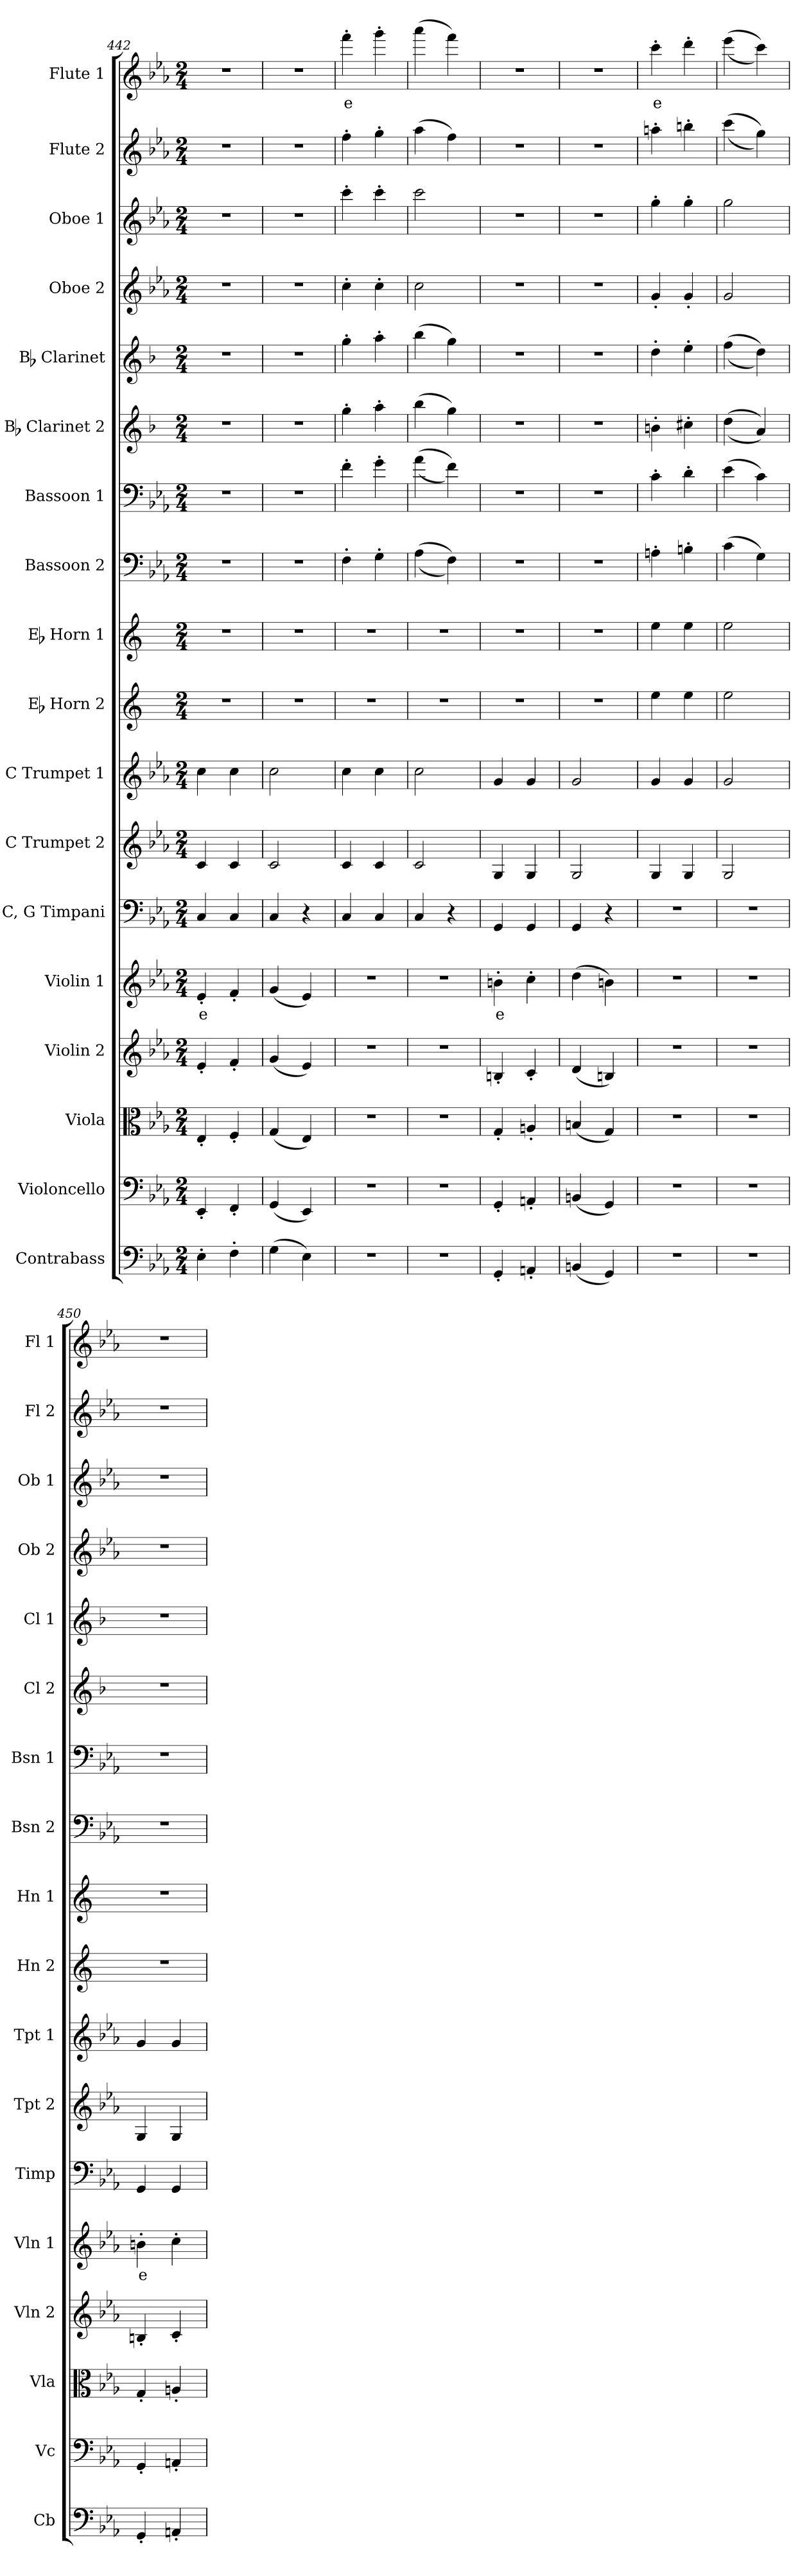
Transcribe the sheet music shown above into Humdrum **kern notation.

**kern	**kern	**kern	**kern	**kern	**text	**kern	**kern	**kern	**kern	**kern	**kern	**kern	**kern	**kern	**kern	**kern	**kern	**kern	**text
*part18	*part17	*part16	*part15	*part14	*part14	*part13	*part12	*part11	*part10	*part9	*part8	*part7	*part6	*part5	*part4	*part3	*part2	*part1	*part1
*staff18	*staff17	*staff16	*staff15	*staff14	*staff14	*staff13	*staff12	*staff11	*staff10	*staff9	*staff8	*staff7	*staff6	*staff5	*staff4	*staff3	*staff2	*staff1	*staff1
*I"Contrabass	*I"Violoncello	*I"Viola	*I"Violin 2	*I"Violin 1	*	*I"C, G Timpani	*I"C Trumpet 2	*I"C Trumpet 1	*I"Eb Horn 2	*I"Eb Horn 1	*I"Bassoon 2	*I"Bassoon 1	*I"Bb Clarinet 2	*I"Bb Clarinet	*I"Oboe 2	*I"Oboe 1	*I"Flute 2	*I"Flute 1	*
*I'Cb	*I'Vc	*I'Vla	*I'Vln 2	*I'Vln 1	*	*I'Timp	*I'Tpt 2	*I'Tpt 1	*I'Hn 2	*I'Hn 1	*I'Bsn 2	*I'Bsn 1	*I'Cl 2	*I'Cl 1	*I'Ob 2	*I'Ob 1	*I'Fl 2	*I'Fl 1	*
*clefF4	*clefF4	*clefC3	*clefG2	*clefG2	*	*clefF4	*clefG2	*clefG2	*clefG2	*clefG2	*clefF4	*clefF4	*clefG2	*clefG2	*clefG2	*clefG2	*clefG2	*clefG2	*
*ITrd7c12	*	*	*	*	*	*	*	*	*ITrd5c9	*ITrd5c9	*	*	*ITrd1c2	*ITrd1c2	*	*	*	*	*
*k[b-e-a-]	*k[b-e-a-]	*k[b-e-a-]	*k[b-e-a-]	*k[b-e-a-]	*	*k[b-e-a-]	*k[b-e-a-]	*k[b-e-a-]	*k[b-e-a-]	*k[b-e-a-]	*k[b-e-a-]	*k[b-e-a-]	*k[b-e-a-]	*k[b-e-a-]	*k[b-e-a-]	*k[b-e-a-]	*k[b-e-a-]	*k[b-e-a-]	*
*M2/4	*M2/4	*M2/4	*M2/4	*M2/4	*	*M2/4	*M2/4	*M2/4	*M2/4	*M2/4	*M2/4	*M2/4	*M2/4	*M2/4	*M2/4	*M2/4	*M2/4	*M2/4	*
=442	=442	=442	=442	=442	=442	=442	=442	=442	=442	=442	=442	=442	=442	=442	=442	=442	=442	=442	=442
!	!	!	!	!	!LO:LY:b:color=#FF0000	!	!	!	!	!	!	!	!	!	!	!	!	!	!
4EE-'\	4EE-'/	4E-'/	4e-'/	4e-'/	e	4C/	4c/	4cc\	2r	2r	2r	2r	2r	2r	2r	2r	2r	2r	.
4FF'\	4FF'/	4F'/	4f'/	4f'/	.	4C/	4c/	4cc\	.	.	.	.	.	.	.	.	.	.	.
=443	=443	=443	=443	=443	=443	=443	=443	=443	=443	=443	=443	=443	=443	=443	=443	=443	=443	=443	=443
(4GG\	(4GG/	(4G/	(4g/	(4g/	.	4C/	2c/	2cc\	2r	2r	2r	2r	2r	2r	2r	2r	2r	2r	.
4EE-\)	4EE-/)	4E-/)	4e-/)	4e-/)	.	4r	.	.	.	.	.	.	.	.	.	.	.	.	.
=444	=444	=444	=444	=444	=444	=444	=444	=444	=444	=444	=444	=444	=444	=444	=444	=444	=444	=444	=444
!	!	!	!	!	!	!	!	!	!	!	!	!	!	!	!	!	!	!	!LO:LY:b:color=#FF0000
2r	2r	2r	2r	2r	.	4C/	4c/	4cc\	2r	2r	4F'\	4f'\	4ff'\	4ff'\	4cc'\	4ccc'\	4ff'\	4fff'\	e
.	.	.	.	.	.	4C/	4c/	4cc\	.	.	4G'\	4g'\	4gg'\	4gg'\	4cc'\	4ccc'\	4gg'\	4ggg'\	.
=445	=445	=445	=445	=445	=445	=445	=445	=445	=445	=445	=445	=445	=445	=445	=445	=445	=445	=445	=445
2r	2r	2r	2r	2r	.	4C/	2c/	2cc\	2r	2r	((4A-\	((4a-\	(4aa-\	(4aa-\	2cc\	2ccc\	(4aa-\	(4aaa-\	.
.	.	.	.	.	.	4r	.	.	.	.	4F\))	4f\))	4ff\)	4ff\)	.	.	4ff\)	4fff\)	.
=446	=446	=446	=446	=446	=446	=446	=446	=446	=446	=446	=446	=446	=446	=446	=446	=446	=446	=446	=446
!	!	!	!	!	!LO:LY:b:color=#FF0000	!	!	!	!	!	!	!	!	!	!	!	!	!	!
4GGG'/	4GG'/	4G'/	4Bn'/	4bn'\	e	4GG/	4G/	4g/	2r	2r	2r	2r	2r	2r	2r	2r	2r	2r	.
4AAAn'/	4AAn'/	4An'/	4c'/	4cc'\	.	4GG/	4G/	4g/	.	.	.	.	.	.	.	.	.	.	.
=447	=447	=447	=447	=447	=447	=447	=447	=447	=447	=447	=447	=447	=447	=447	=447	=447	=447	=447	=447
(4BBBn/	(4BBn/	(4Bn/	(4d/	(4dd\	.	4GG/	2G/	2g/	2r	2r	2r	2r	2r	2r	2r	2r	2r	2r	.
4GGG/)	4GG/)	4G/)	4Bn/)	4bn\)	.	4r	.	.	.	.	.	.	.	.	.	.	.	.	.
=448	=448	=448	=448	=448	=448	=448	=448	=448	=448	=448	=448	=448	=448	=448	=448	=448	=448	=448	=448
!	!	!	!	!	!	!	!	!	!	!	!	!	!	!	!	!	!	!	!LO:LY:b:color=#FF0000
2r	2r	2r	2r	2r	.	2r	4G/	4g/	4g\	4g\	4An'\	4c'\	4an'\	4cc'\	4g'/	4gg'\	4aan'\	4ccc'\	e
.	.	.	.	.	.	.	4G/	4g/	4g\	4g\	4Bn'\	4d'\	4bn'\	4dd'\	4g'/	4gg'\	4bbn'\	4ddd'\	.
=449	=449	=449	=449	=449	=449	=449	=449	=449	=449	=449	=449	=449	=449	=449	=449	=449	=449	=449	=449
2r	2r	2r	2r	2r	.	2r	2G/	2g/	2g\	2g\	(4c\	(4e-\	((4cc\	((4ee-\	2g/	2gg\	((4ccc\	((4eee-\	.
.	.	.	.	.	.	.	.	.	.	.	4G\)	4c\)	4g/))	4cc\))	.	.	4gg\))	4ccc\))	.
=450	=450	=450	=450	=450	=450	=450	=450	=450	=450	=450	=450	=450	=450	=450	=450	=450	=450	=450	=450
!	!	!	!	!	!LO:LY:b:color=#FF0000	!	!	!	!	!	!	!	!	!	!	!	!	!	!
4GGG'/	4GG'/	4G'/	4Bn'/	4bn'\	e	4GG/	4G/	4g/	2r	2r	2r	2r	2r	2r	2r	2r	2r	2r	.
4AAAn'/	4AAn'/	4An'/	4c'/	4cc'\	.	4GG/	4G/	4g/	.	.	.	.	.	.	.	.	.	.	.
=	=	=	=	=	=	=	=	=	=	=	=	=	=	=	=	=	=	=	=
*-	*-	*-	*-	*-	*-	*-	*-	*-	*-	*-	*-	*-	*-	*-	*-	*-	*-	*-	*-
